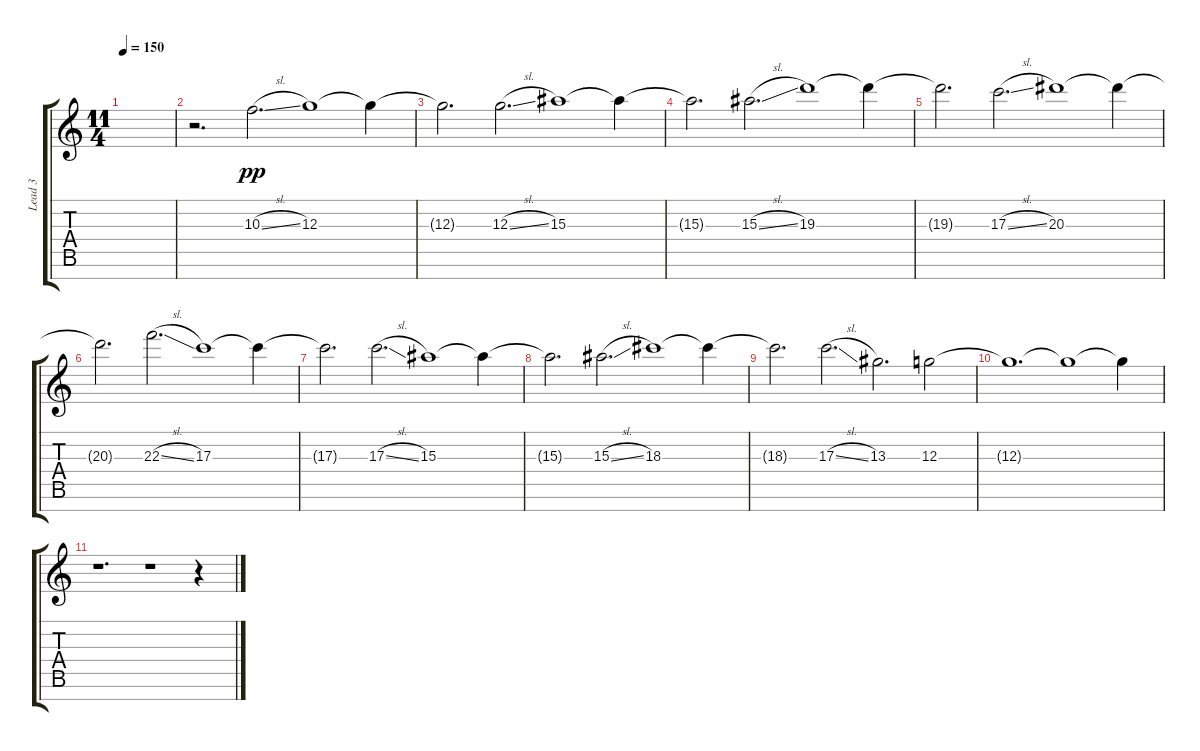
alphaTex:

\track ("Lead 3" "Lead 3") {instrument distortionguitar}
\staff {score tabs}
\tuning (E4 B3 G3 D3 A2 E2 B1) {hide}
\ts (11 4)
\tempo 150
\clef g2
\ks c
|
r.2{d} 10.3{sl}.2{d dy pp} 12.3.1 12.3{t}.4 |
12.3{t}.2{d} 12.3{sl}.2{d} 15.3.1 15.3{t}.4 |
15.3{t}.2{d} 15.3{sl}.2{d} 19.3.1 19.3{t}.4 |
19.3{t}.2{d} 17.3{sl}.2{d} 20.3.1 20.3{t}.4 |
20.3{t}.2{d} 22.3{sl}.2{d} 17.3.1 17.3{t}.4 |
17.3{t}.2{d} 17.3{sl}.2{d} 15.3.1 15.3{t}.4 |
15.3{t}.2{d} 15.3{sl}.2{d} 18.3.1 18.3{t}.4 |
18.3{t}.2{d} 17.3{sl}.2{d} 13.3.2{d} 12.3.2 |
12.3{t}.1{d volume 0} 12.3{t}.1 12.3{t}.4 |
r.1{d} r.1 r.4{volume 13}
